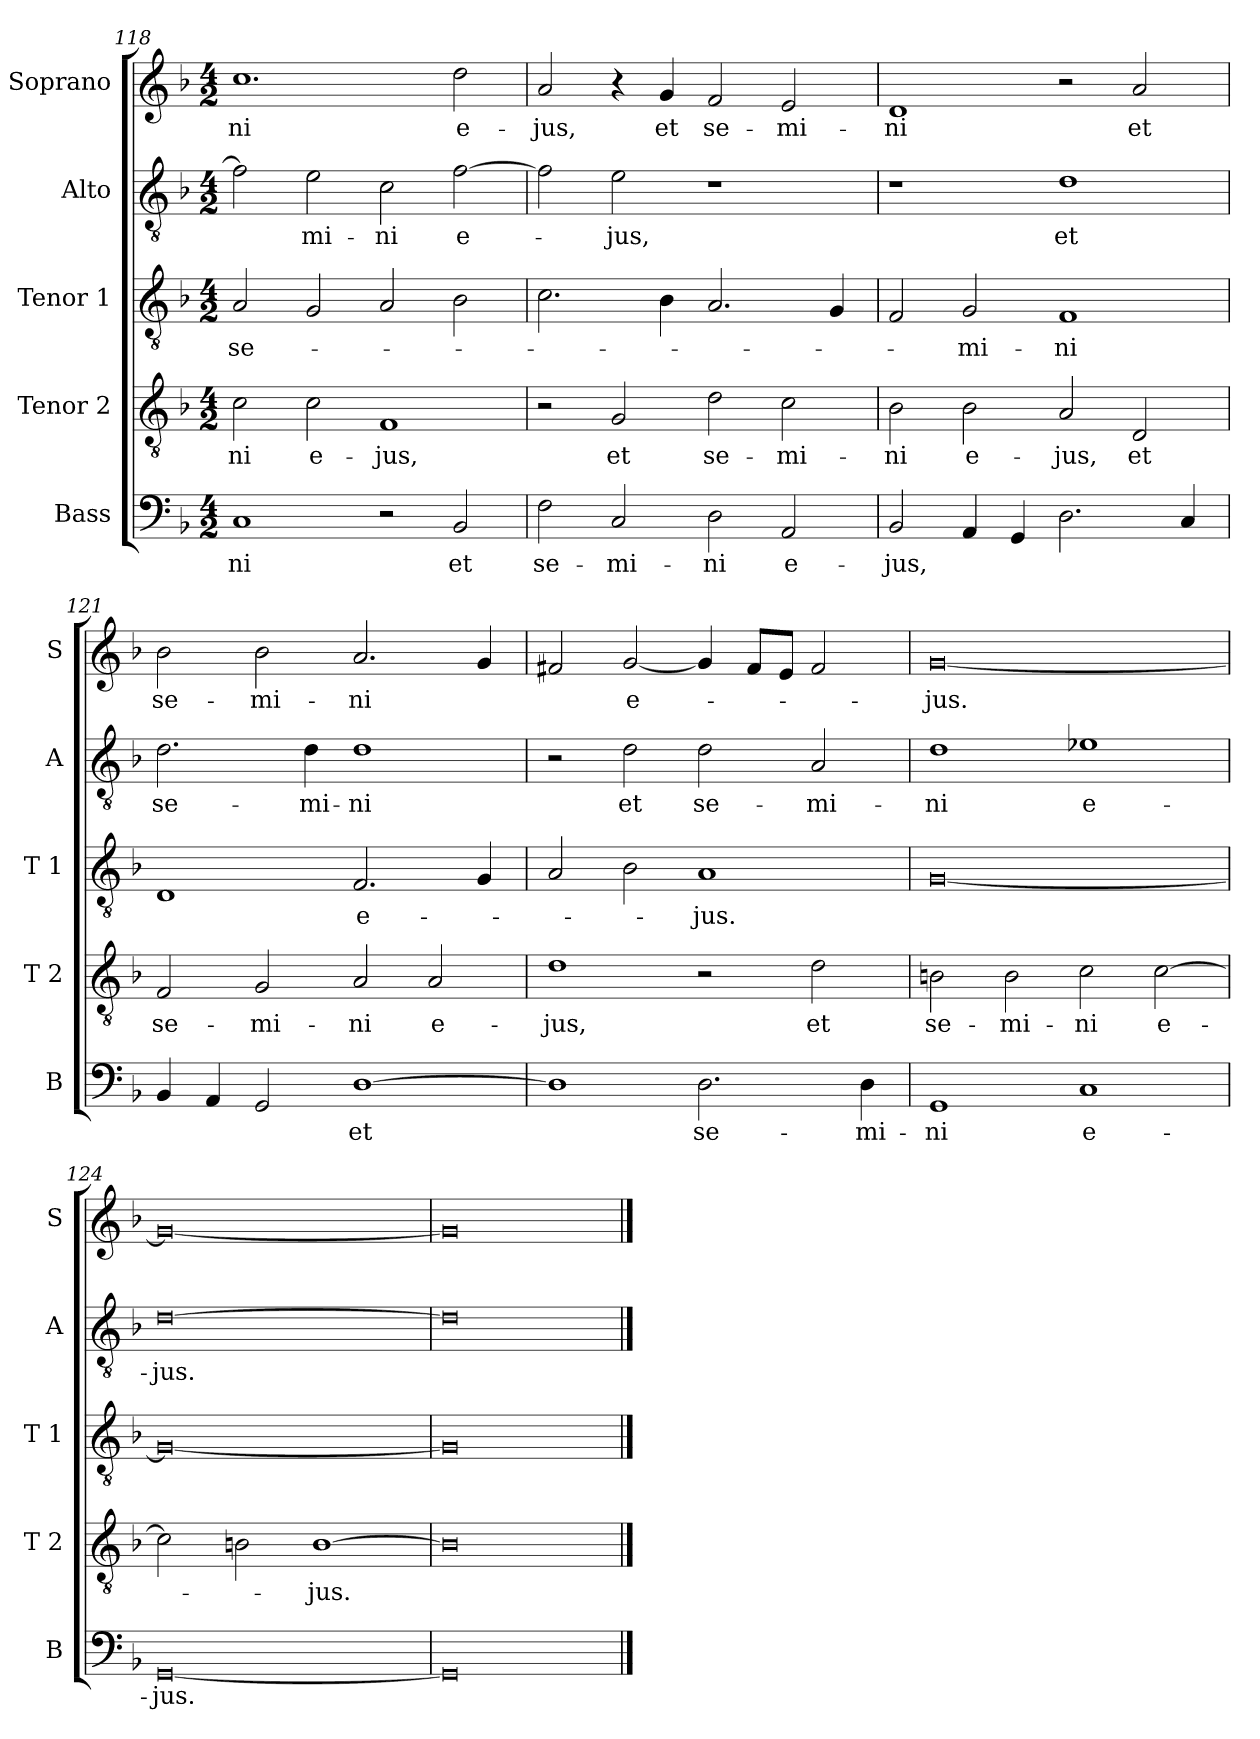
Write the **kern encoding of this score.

**kern	**text	**kern	**text	**kern	**text	**kern	**text	**kern	**text
*part5	*part5	*part4	*part4	*part3	*part3	*part2	*part2	*part1	*part1
*staff5	*staff5	*staff4	*staff4	*staff3	*staff3	*staff2	*staff2	*staff1	*staff1
*I"Bass	*	*I"Tenor 2	*	*I"Tenor 1	*	*I"Alto	*	*I"Soprano	*
*I'B	*	*I'T 2	*	*I'T 1	*	*I'A	*	*I'S	*
*clefF4	*	*clefGv2	*	*clefGv2	*	*clefGv2	*	*clefG2	*
*k[b-]	*	*k[b-]	*	*k[b-]	*	*k[b-]	*	*k[b-]	*
*F:	*	*F:	*	*F:	*	*F:	*	*F:	*
*M4/2	*	*M4/2	*	*M4/2	*	*M4/2	*	*M4/2	*
=118	=118	=118	=118	=118	=118	=118	=118	=118	=118
!	!LO:LY:b	!	!LO:LY:b	!	!LO:LY:b	!	!	!	!LO:LY:b
1C	-ni	2c\	-ni	2A/	se-	2f\]	.	1.cc	-ni
!	!	!	!LO:LY:b	!	!	!	!LO:LY:b	!	!
.	.	2c\	e-	2G/	.	2e\	-mi-	.	.
!	!	!	!LO:LY:b	!	!	!	!LO:LY:b	!	!
2r	.	1F	-jus,	2A/	.	2c\	-ni	.	.
!	!LO:LY:b	!	!	!	!	!	!LO:LY:b	!	!LO:LY:b
2BB-/	et	.	.	2B-\	.	[2f\	e-	2dd\	e-
=119	=119	=119	=119	=119	=119	=119	=119	=119	=119
!	!LO:LY:b	!	!	!	!	!	!	!	!LO:LY:b
2F\	se-	2r	.	2.c\	.	2f\]	.	2a/	-jus,
!	!LO:LY:b	!	!LO:LY:b	!	!	!	!LO:LY:b	!	!
2C/	-mi-	2G/	et	.	.	2e\	-jus,	4r	.
!	!	!	!	!	!	!	!	!	!LO:LY:b
.	.	.	.	4B-\	.	.	.	4g/	et
!	!LO:LY:b	!	!LO:LY:b	!	!	!	!	!	!LO:LY:b
2D\	-ni	2d\	se-	2.A/	.	1r	.	2f/	se-
!	!LO:LY:b	!	!LO:LY:b	!	!	!	!	!	!LO:LY:b
2AA/	e-	2c\	-mi-	.	.	.	.	2e/	-mi-
.	.	.	.	4G/	.	.	.	.	.
=120	=120	=120	=120	=120	=120	=120	=120	=120	=120
!	!LO:LY:b	!	!LO:LY:b	!	!	!	!	!	!LO:LY:b
2BB-/	-jus,	2B-\	-ni	2F/	.	1r	.	1d	-ni
!	!	!	!LO:LY:b	!	!LO:LY:b	!	!	!	!
4AA/	.	2B-\	e-	2G/	-mi-	.	.	.	.
4GG/	.	.	.	.	.	.	.	.	.
!	!	!	!LO:LY:b	!	!LO:LY:b	!	!LO:LY:b	!	!
2.D\	.	2A/	-jus,	1F	-ni	1d	et	2r	.
!	!	!	!LO:LY:b	!	!	!	!	!	!LO:LY:b
.	.	2D/	et	.	.	.	.	2a/	et
4C/	.	.	.	.	.	.	.	.	.
!!LO:LB:g=z
=121	=121	=121	=121	=121	=121	=121	=121	=121	=121
!	!	!	!LO:LY:b	!	!	!	!LO:LY:b	!	!LO:LY:b
4BB-/	.	2F/	se-	1D	.	2.d\	se-	2b-\	se-
4AA/	.	.	.	.	.	.	.	.	.
!	!	!	!LO:LY:b	!	!	!	!	!	!LO:LY:b
2GG/	.	2G/	-mi-	.	.	.	.	2b-\	-mi-
!	!	!	!	!	!	!	!LO:LY:b	!	!
.	.	.	.	.	.	4d\	-mi-	.	.
!	!LO:LY:b	!	!LO:LY:b	!	!LO:LY:b	!	!LO:LY:b	!	!LO:LY:b
[1D	et	2A/	-ni	2.F/	e-	1d	-ni	2.a/	-ni
!	!	!	!LO:LY:b	!	!	!	!	!	!
.	.	2A/	e-	.	.	.	.	.	.
.	.	.	.	4G/	.	.	.	4g/	.
=122	=122	=122	=122	=122	=122	=122	=122	=122	=122
!	!	!	!LO:LY:b	!	!	!	!	!	!
1D]	.	1d	-jus,	2A/	.	2r	.	2f#X/	.
!	!	!	!	!	!	!	!LO:LY:b	!	!LO:LY:b
.	.	.	.	2B-\	.	2d\	et	[2g/	e-
!	!LO:LY:b	!	!	!	!LO:LY:b	!	!LO:LY:b	!	!
2.D\	se-	2r	.	1A	-jus.	2d\	se-	4g/]	.
.	.	.	.	.	.	.	.	8f#/L	.
.	.	.	.	.	.	.	.	8e/J	.
!	!	!	!LO:LY:b	!	!	!	!LO:LY:b	!	!
.	.	2d\	et	.	.	2A/	-mi-	2f#/	.
!	!LO:LY:b	!	!	!	!	!	!	!	!
4D\	-mi-	.	.	.	.	.	.	.	.
=123	=123	=123	=123	=123	=123	=123	=123	=123	=123
!	!LO:LY:b	!	!LO:LY:b	!	!	!	!LO:LY:b	!	!LO:LY:b
1GG	-ni	2Bn\	se-	[0G	.	1d	-ni	[0g	-jus.
!	!	!	!LO:LY:b	!	!	!	!	!	!
.	.	2B\	-mi-	.	.	.	.	.	.
!	!LO:LY:b	!	!LO:LY:b	!	!	!	!LO:LY:b	!	!
1C	e-	2c\	-ni	.	.	1e-X	e-	.	.
!	!	!	!LO:LY:b	!	!	!	!	!	!
.	.	[2c\	e-	.	.	.	.	.	.
=124	=124	=124	=124	=124	=124	=124	=124	=124	=124
!	!LO:LY:b	!	!	!	!	!	!LO:LY:b	!	!
[0GG	-jus.	2c\]	.	0G_	.	[0d	-jus.	0g_	.
.	.	2Bn\	.	.	.	.	.	.	.
!	!	!	!LO:LY:b	!	!	!	!	!	!
.	.	[1B	-jus.	.	.	.	.	.	.
=125	=125	=125	=125	=125	=125	=125	=125	=125	=125
0GG]	.	0B]	.	0G]	.	0d]	.	0g]	.
==	==	==	==	==	==	==	==	==	==
*-	*-	*-	*-	*-	*-	*-	*-	*-	*-
